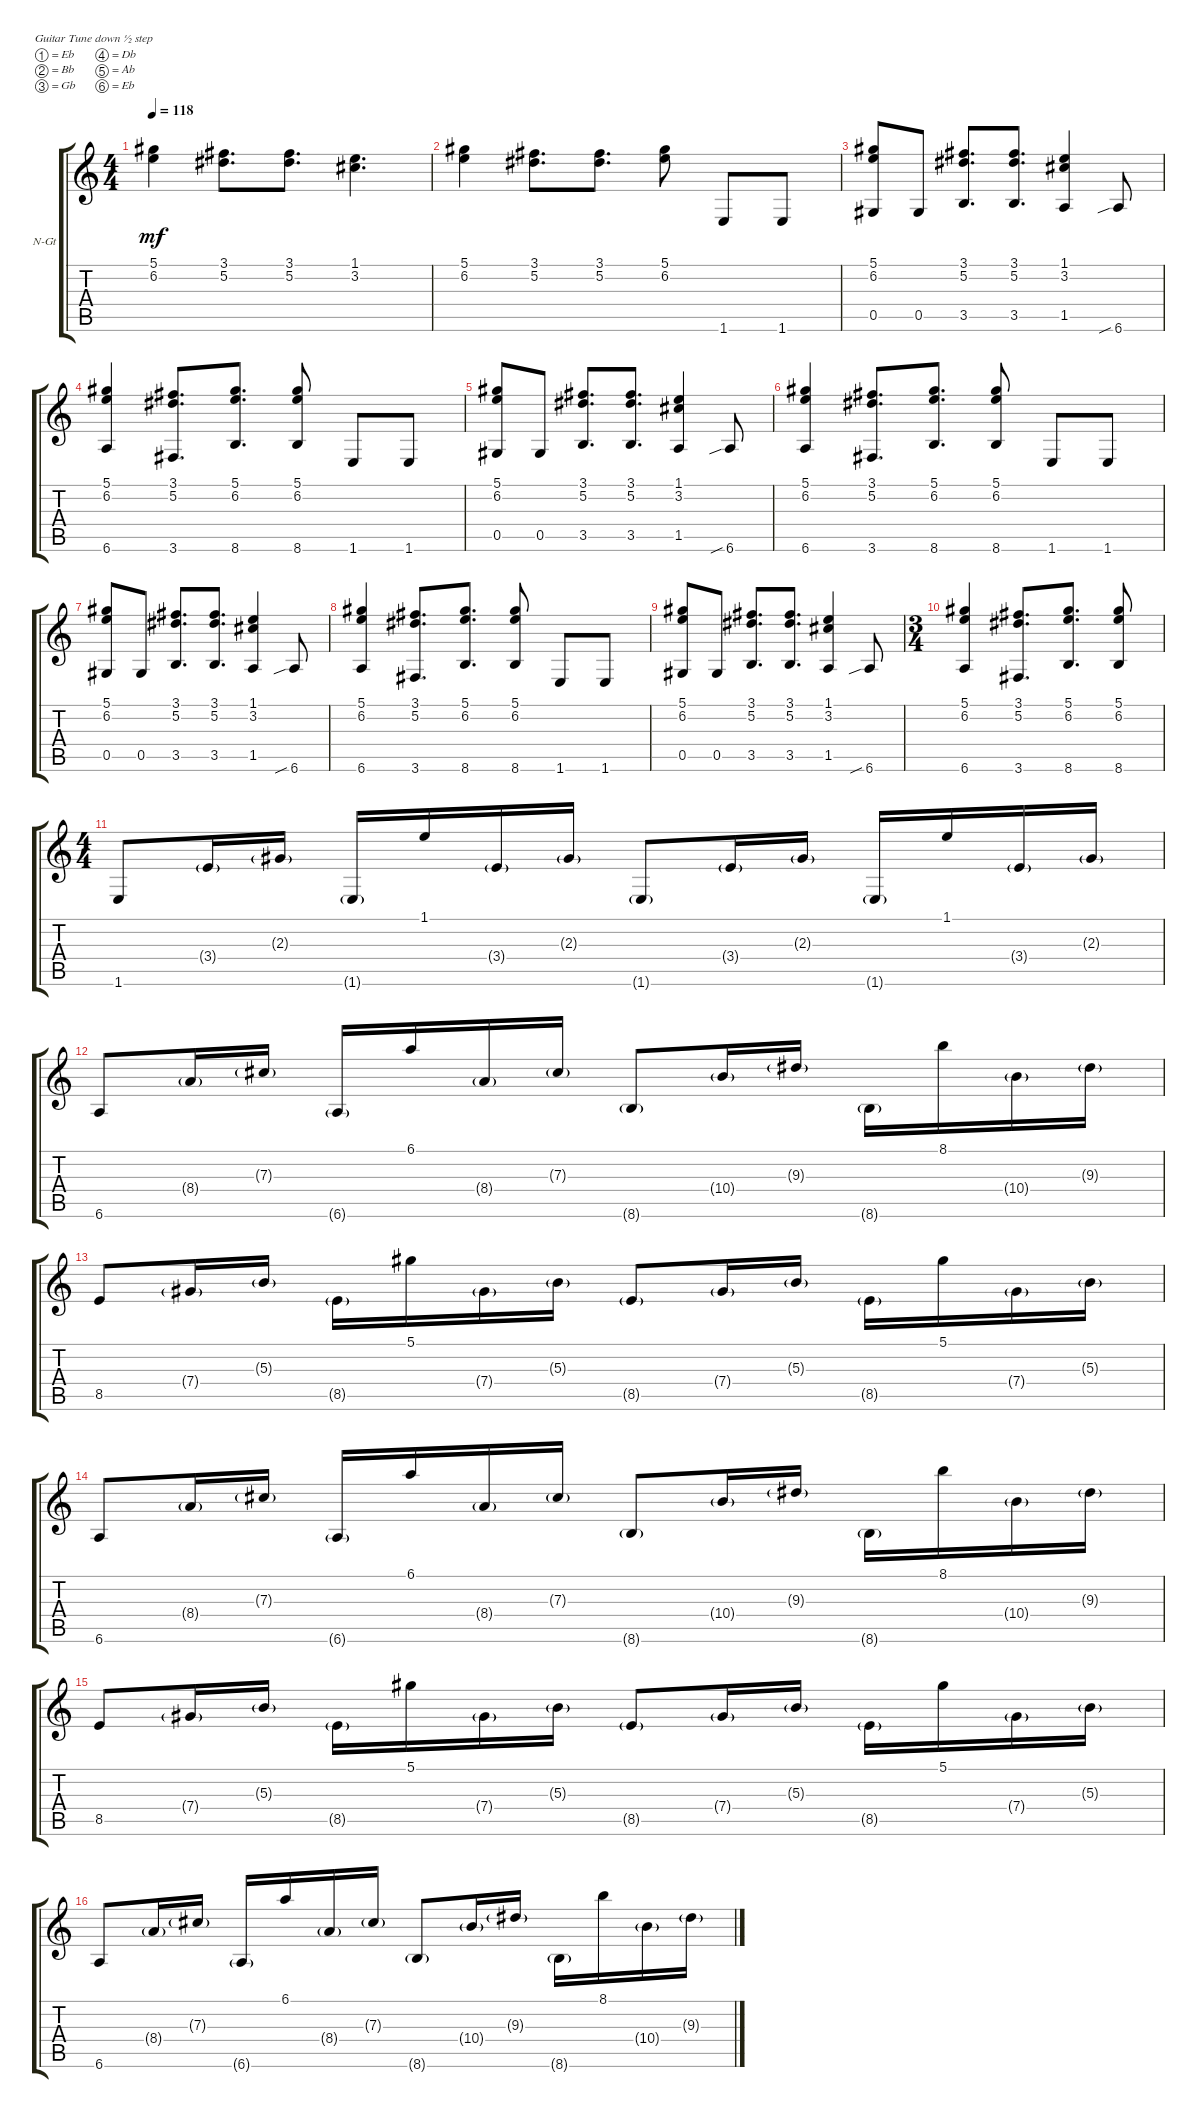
\defaultSystemsLayout 4
\bracketExtendMode groupsimilarinstruments
\firstSystemTrackNameOrientation horizontal
\otherSystemsTrackNameOrientation horizontal
\track ("Nylon Guitar" "N-Gt") {instrument acousticguitarnylon}
\staff {score tabs}
\tuning (Eb4 Bb3 Gb3 Db3 Ab2 Eb2)
\ts (4 4)
\tempo 118
\clef g2
\ks c
(5.1 6.2).4{dy mf instrument acousticguitarnylon} (3.1 5.2).8{d} (3.1 5.2).8{d} (1.1 3.2).4{d} |
(5.1 6.2).4 (3.1 5.2).8{d} (3.1 5.2).8{d} (5.1 6.2).8 1.6.8 1.6.8 |
(0.5 5.1 6.2).8 0.5.8 (3.1 5.2 3.5).8{d} (3.1 5.2 3.5).8{d} (1.1 3.2 1.5).4 6.6{sib}.8 |
(5.1 6.2 6.6).4 (3.1 5.2 3.6).8{d} (5.1 6.2 8.6).8{d} (5.1 6.2 8.6).8 1.6.8 1.6.8 |
(0.5 5.1 6.2).8 0.5.8 (3.1 5.2 3.5).8{d} (3.1 5.2 3.5).8{d} (1.1 3.2 1.5).4 6.6{sib}.8 |
(5.1 6.2 6.6).4 (3.1 5.2 3.6).8{d} (5.1 6.2 8.6).8{d} (5.1 6.2 8.6).8 1.6.8 1.6.8 |
(0.5 5.1 6.2).8 0.5.8 (3.1 5.2 3.5).8{d} (3.1 5.2 3.5).8{d} (1.1 3.2 1.5).4 6.6{sib}.8 |
(5.1 6.2 6.6).4 (3.1 5.2 3.6).8{d} (5.1 6.2 8.6).8{d} (5.1 6.2 8.6).8 1.6.8 1.6.8 |
(0.5 5.1 6.2).8 0.5.8 (3.1 5.2 3.5).8{d} (3.1 5.2 3.5).8{d} (1.1 3.2 1.5).4 6.6{sib}.8 |
\ts (3 4)
(5.1 6.2 6.6).4 (3.1 5.2 3.6).8{d} (5.1 6.2 8.6).8{d} (5.1 6.2 8.6).8 |
\ts (4 4)
1.6.8 3.4{g}.16 2.3{g}.16 1.6{g}.16 1.1.16 3.4{g}.16 2.3{g}.16 1.6{g}.8 3.4{g}.16 2.3{g}.16 1.6{g}.16 1.1.16 3.4{g}.16 2.3{g}.16 |
6.6.8 8.4{g}.16 7.3{g}.16 6.6{g}.16 6.1.16 8.4{g}.16 7.3{g}.16 8.6{g}.8 10.4{g}.16 9.3{g}.16 8.6{g}.16 8.1.16 10.4{g}.16 9.3{g}.16 |
8.5.8 7.4{g}.16 5.3{g}.16 8.5{g}.16 5.1.16 7.4{g}.16 5.3{g}.16 8.5{g}.8 7.4{g}.16 5.3{g}.16 8.5{g}.16 5.1.16 7.4{g}.16 5.3{g}.16 |
6.6.8 8.4{g}.16 7.3{g}.16 6.6{g}.16 6.1.16 8.4{g}.16 7.3{g}.16 8.6{g}.8 10.4{g}.16 9.3{g}.16 8.6{g}.16 8.1.16 10.4{g}.16 9.3{g}.16 |
8.5.8 7.4{g}.16 5.3{g}.16 8.5{g}.16 5.1.16 7.4{g}.16 5.3{g}.16 8.5{g}.8 7.4{g}.16 5.3{g}.16 8.5{g}.16 5.1.16 7.4{g}.16 5.3{g}.16 |
6.6.8 8.4{g}.16 7.3{g}.16 6.6{g}.16 6.1.16 8.4{g}.16 7.3{g}.16 8.6{g}.8 10.4{g}.16 9.3{g}.16 8.6{g}.16 8.1.16 10.4{g}.16 9.3{g}.16
